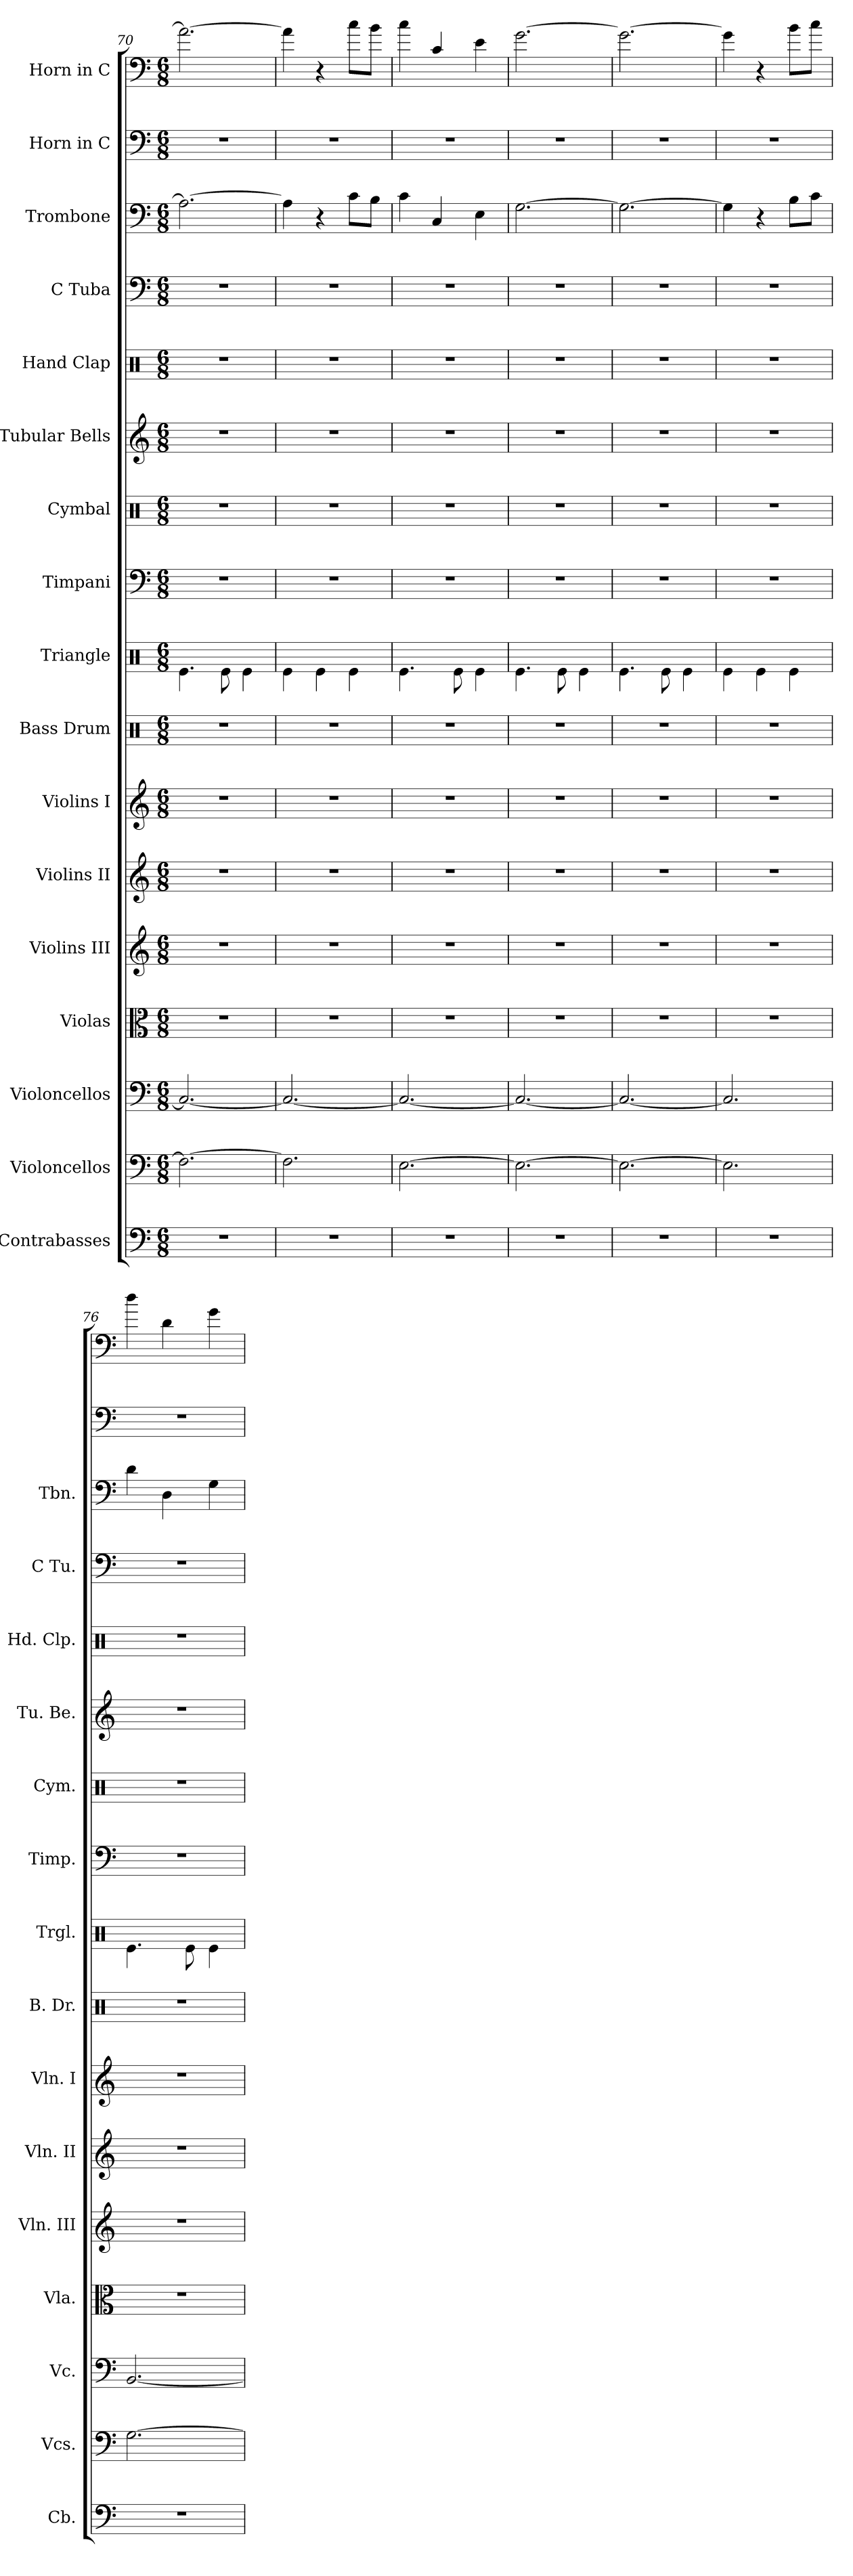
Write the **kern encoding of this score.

**kern	**kern	**kern	**kern	**kern	**kern	**kern	**kern	**kern	**kern	**kern	**kern	**kern	**kern	**kern	**kern	**kern
*part17	*part16	*part15	*part14	*part13	*part12	*part11	*part10	*part9	*part8	*part7	*part6	*part5	*part4	*part3	*part2	*part1
*staff17	*staff16	*staff15	*staff14	*staff13	*staff12	*staff11	*staff10	*staff9	*staff8	*staff7	*staff6	*staff5	*staff4	*staff3	*staff2	*staff1
*I"Contrabasses	*I"Violoncellos	*I"Violoncellos	*I"Violas	*I"Violins III	*I"Violins II	*I"Violins I	*I"Bass Drum	*I"Triangle	*I"Timpani	*I"Cymbal	*I"Tubular Bells	*I"Hand Clap	*I"C Tuba	*I"Trombone	*I"Horn in C	*I"Horn in C
*I'Cb.	*I'Vcs.	*I'Vc.	*I'Vla.	*I'Vln. III	*I'Vln. II	*I'Vln. I	*I'B. Dr.	*I'Trgl.	*I'Timp.	*I'Cym.	*I'Tu. Be.	*I'Hd. Clp.	*I'C Tu.	*I'Tbn.	*	*
*clefF4	*clefF4	*clefF4	*clefC3	*clefG2	*clefG2	*clefG2	*clefX	*clefX	*clefF4	*clefX	*clefG2	*clefX	*clefF4	*clefF4	*clefF4	*clefF4
*ITrd7c12	*	*	*	*	*	*	*	*	*	*	*	*	*	*	*ITrd7c12	*ITrd7c12
*k[]	*k[]	*k[]	*k[]	*k[]	*k[]	*k[]	*k[]	*k[]	*k[]	*k[]	*k[]	*k[]	*k[]	*k[]	*k[]	*k[]
*M6/8	*M6/8	*M6/8	*M6/8	*M6/8	*M6/8	*M6/8	*M6/8	*M6/8	*M6/8	*M6/8	*M6/8	*M6/8	*M6/8	*M6/8	*M6/8	*M6/8
=70	=70	=70	=70	=70	=70	=70	=70	=70	=70	=70	=70	=70	=70	=70	=70	=70
2.r	2.F\_	2.C/_	2.r	2.r	2.r	2.r	2.r	4.Re\	2.r	2.r	2.r	2.r	2.r	2.A\_	2.r	2.A\_
.	.	.	.	.	.	.	.	8Re\	.	.	.	.	.	.	.	.
.	.	.	.	.	.	.	.	4Re\	.	.	.	.	.	.	.	.
=71	=71	=71	=71	=71	=71	=71	=71	=71	=71	=71	=71	=71	=71	=71	=71	=71
2.r	2.F\]	2.C/_	2.r	2.r	2.r	2.r	2.r	4Re\	2.r	2.r	2.r	2.r	2.r	4A\]	2.r	4A\]
.	.	.	.	.	.	.	.	4Re\	.	.	.	.	.	4r	.	4r
.	.	.	.	.	.	.	.	4Re\	.	.	.	.	.	8c\L	.	8c\L
.	.	.	.	.	.	.	.	.	.	.	.	.	.	8B\J	.	8B\J
=72	=72	=72	=72	=72	=72	=72	=72	=72	=72	=72	=72	=72	=72	=72	=72	=72
2.r	[2.E\	2.C/_	2.r	2.r	2.r	2.r	2.r	4.Re\	2.r	2.r	2.r	2.r	2.r	4c\	2.r	4c\
.	.	.	.	.	.	.	.	.	.	.	.	.	.	4C/	.	4C/
.	.	.	.	.	.	.	.	8Re\	.	.	.	.	.	.	.	.
.	.	.	.	.	.	.	.	4Re\	.	.	.	.	.	4E\	.	4E\
!!LO:PB:g=z
=73	=73	=73	=73	=73	=73	=73	=73	=73	=73	=73	=73	=73	=73	=73	=73	=73
2.r	2.E\_	2.C/_	2.r	2.r	2.r	2.r	2.r	4.Re\	2.r	2.r	2.r	2.r	2.r	[2.G\	2.r	[2.G\
.	.	.	.	.	.	.	.	8Re\	.	.	.	.	.	.	.	.
.	.	.	.	.	.	.	.	4Re\	.	.	.	.	.	.	.	.
=74	=74	=74	=74	=74	=74	=74	=74	=74	=74	=74	=74	=74	=74	=74	=74	=74
2.r	2.E\_	2.C/_	2.r	2.r	2.r	2.r	2.r	4.Re\	2.r	2.r	2.r	2.r	2.r	2.G\_	2.r	2.G\_
.	.	.	.	.	.	.	.	8Re\	.	.	.	.	.	.	.	.
.	.	.	.	.	.	.	.	4Re\	.	.	.	.	.	.	.	.
=75	=75	=75	=75	=75	=75	=75	=75	=75	=75	=75	=75	=75	=75	=75	=75	=75
2.r	2.E\]	2.C/]	2.r	2.r	2.r	2.r	2.r	4Re\	2.r	2.r	2.r	2.r	2.r	4G\]	2.r	4G\]
.	.	.	.	.	.	.	.	4Re\	.	.	.	.	.	4r	.	4r
.	.	.	.	.	.	.	.	4Re\	.	.	.	.	.	8B\L	.	8B\L
.	.	.	.	.	.	.	.	.	.	.	.	.	.	8c\J	.	8c\J
=76	=76	=76	=76	=76	=76	=76	=76	=76	=76	=76	=76	=76	=76	=76	=76	=76
2.r	[2.G\	[2.BB/	2.r	2.r	2.r	2.r	2.r	4.Re\	2.r	2.r	2.r	2.r	2.r	4d\	2.r	4d\
.	.	.	.	.	.	.	.	.	.	.	.	.	.	4D\	.	4D\
.	.	.	.	.	.	.	.	8Re\	.	.	.	.	.	.	.	.
.	.	.	.	.	.	.	.	4Re\	.	.	.	.	.	4G\	.	4G\
=	=	=	=	=	=	=	=	=	=	=	=	=	=	=	=	=
*-	*-	*-	*-	*-	*-	*-	*-	*-	*-	*-	*-	*-	*-	*-	*-	*-
